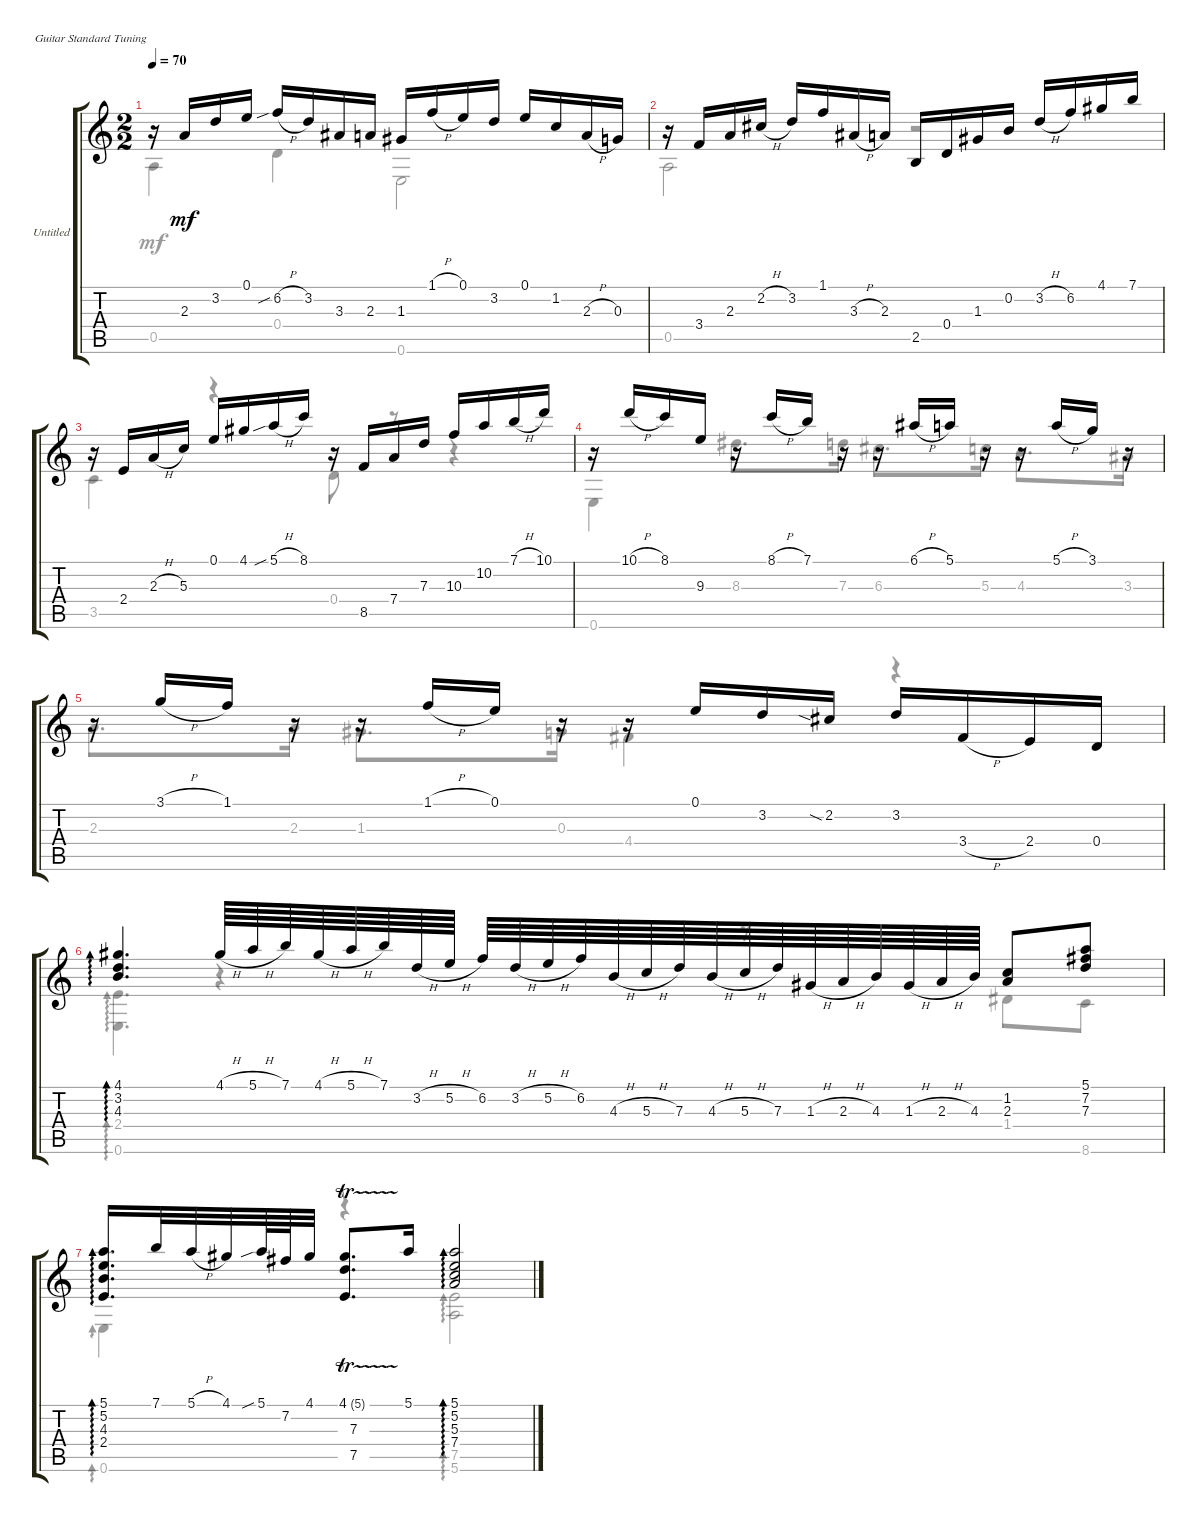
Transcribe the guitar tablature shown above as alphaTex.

\bracketExtendMode groupsimilarinstruments
\firstSystemTrackNameOrientation horizontal
\otherSystemsTrackNameOrientation horizontal
\track ("Untitled" "Untitled") {instrument acousticguitarnylon}
\staff {score tabs}
\tuning (E4 B3 G3 D3 A2 E2)
\voice
\ts (2 2)
\tempo 70
\clef g2
\ks c
r.16{dy mf} 2.3.16 3.2.16 0.1.16 6.2{sib h}.16 3.2.16 3.3.16 2.3.16 1.3.16 1.1{h}.16 0.1.16 3.2.16 0.1.16 1.2.16 2.3{h}.16 0.3.16 |
r.16 3.4.16 2.3.16 2.2{h}.16 3.2.16 1.1.16 3.3{h}.16 2.3.16 2.5.16 0.4.16 1.3.16 0.2.16 3.2{h}.16 6.2.16 4.1.16 7.1.16 |
r.16 2.4.16 2.3{h}.16 5.3.16 0.1.16 4.1.16 5.1{sib h}.16 8.1.16 r.16 8.5.16 7.4.16 7.3.16 10.3.16 10.2.16 7.1{h}.16 10.1.16 |
r.16 10.1{h}.16 8.1.16 9.3.16 r.16 8.1{h}.16 7.1.16 r.16 r.16 6.1{h}.16 5.1.16 r.16 r.16 5.1{h}.16 3.1.16 r.16 |
r.16 3.1{h}.16 1.1.16 r.16 r.16 1.1{h}.16 0.1.16 r.16 r.16 0.1.16 3.2.16 2.2{sia}.16 3.2.16 3.4{h}.16 2.4.16 0.4.16 |
(4.1 3.2 4.3).4{d ad 0} 4.1{h}.64 5.1{h}.64 7.1.64 4.1{h}.64 5.1{h}.64 7.1.64 3.2{h}.64 5.2{h}.64 6.2.64 3.2{h}.64 5.2{h}.64 6.2.64 4.3{h}.64 5.3{h}.64 7.3.64 4.3{h}.64 5.3{h}.64 7.3.64 1.3{h}.64 2.3{h}.64 4.3.64 1.3{h}.64 2.3{h}.64 4.3.64 (1.2 2.3).8 (5.1 7.2 7.3).8 |
(5.1 5.2 4.3 2.4).16{d ad 0} 7.1.32 5.1{h}.32 4.1.32 5.1{sib}.64 7.2.64 4.1.32 (4.1{tr (5 16)} 7.3 7.5).8{d} 5.1.16 (5.1 5.2 5.3 7.4).2{ad 0}
\voice
\clef g2
\ottava regular
\simile none
\ks c
0.5.4{dy mf} 0.4.4 0.6.2 |
0.5.2 r.2 |
3.5.4 r.4 0.4.8 r.8 r.4 |
0.6.4 8.3.8{d} 7.3.16 6.3.8{d} 5.3.16 4.3.8{d} 3.3.16 |
2.3.8{d} 2.3.16 1.3.8{d} 0.3.16 4.4.4 r.4 |
(2.4 0.6).4{d ad 0} r.4 r.8 1.4.8 8.6.8 |
0.6.4{ad 0} r.4 (7.5 5.6).2{ad 0}
